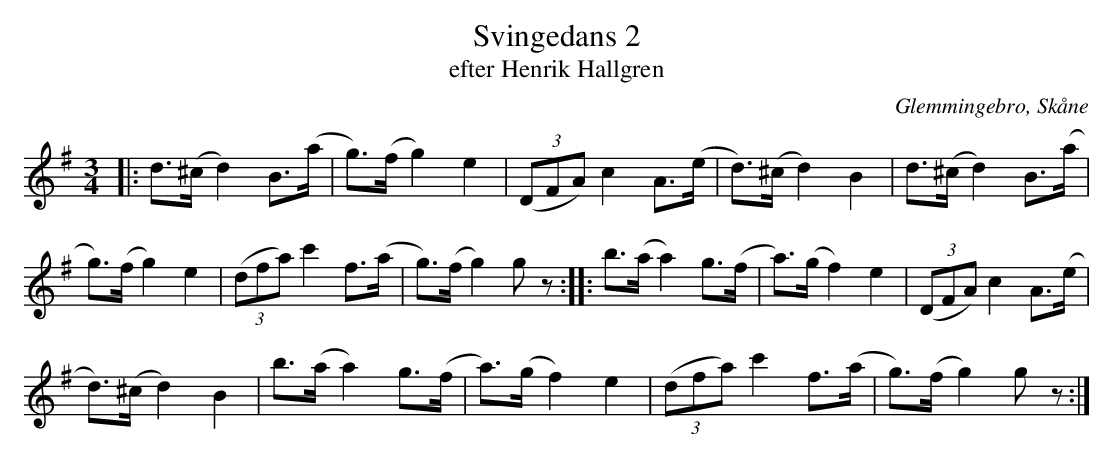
X:1
T:Svingedans 2
T:efter Henrik Hallgren
O:Glemmingebro, Skåne
M:3/4
L:1/8
K:G
|: d>(^c d2) B>(a | g)>(f g2) e2 | (3(DFA) c2 A>(e | d)>(^c d2) B2 | d>(^c d2) B>(a |
g)>(f g2) e2 | (3(dfa) c'2 f>(a | g)>(f  g2)  gz :||: b>(a a2) g>(f | a)>(g f2) e2 | (3(DFA) c2 A>(e |
 d)>(^c d2) B2 |b>(a a2) g>(f | a)>(g f2) e2 | (3(dfa) c'2 f>(a | g)>(f  g2)  gz  :|
